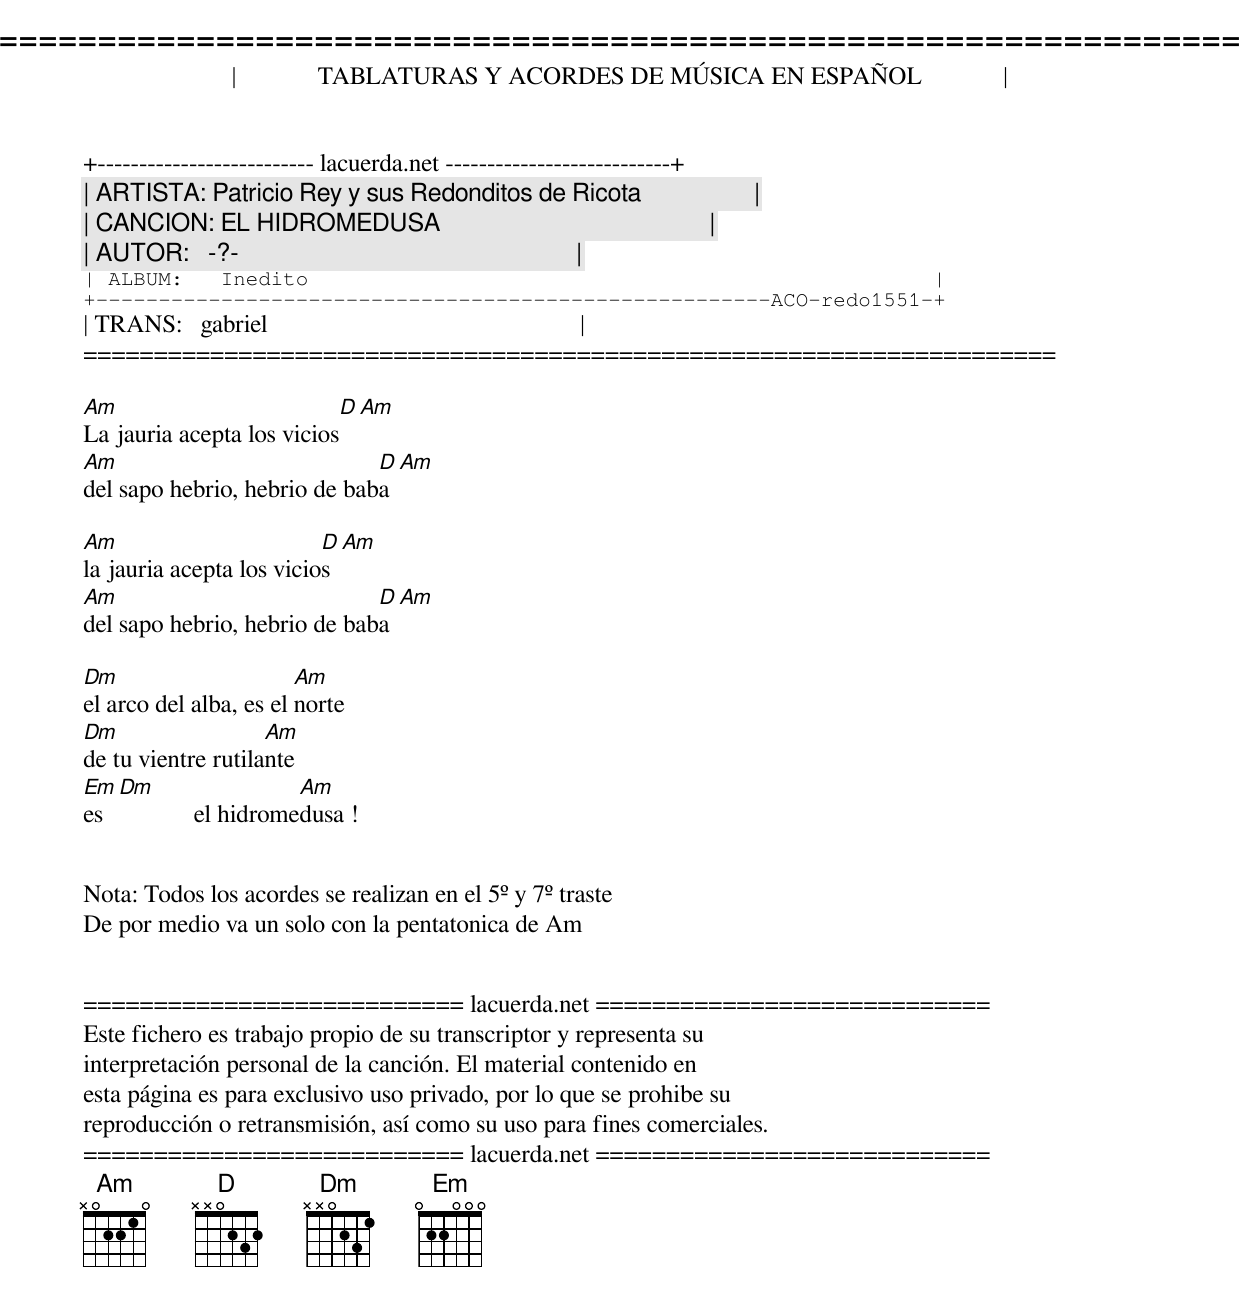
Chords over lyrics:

=====================================================================
|             TABLATURAS Y ACORDES DE MÚSICA EN ESPAÑOL             |
+-------------------------- lacuerda.net ---------------------------+
| ARTISTA: Patricio Rey y sus Redonditos de Ricota                  |
| CANCION: EL HIDROMEDUSA                                           |
| AUTOR:   -?-                                                      |
| ALBUM:   Inedito                                                  |
+------------------------------------------------------ACO-redo1551-+
| TRANS:   gabriel                                                  |
=====================================================================

Am                         D Am
La jauria acepta los vicios
Am                            D Am
del sapo hebrio, hebrio de baba

Am                        D Am
la jauria acepta los vicios
Am                            D Am
del sapo hebrio, hebrio de baba

Dm                      Am
el arco del alba, es el norte
Dm                  Am
de tu vientre rutilante
Em Dm                    Am
es             el hidromedusa !


Nota: Todos los acordes se realizan en el 5º y 7º traste
De por medio va un solo con la pentatonica de Am


=========================== lacuerda.net ============================
Este fichero es trabajo propio de su transcriptor y representa su
interpretación personal de la canción. El material contenido en
esta página es para exclusivo uso privado, por lo que se prohibe su
reproducción o retransmisión, así como su uso para fines comerciales.
=========================== lacuerda.net ============================
